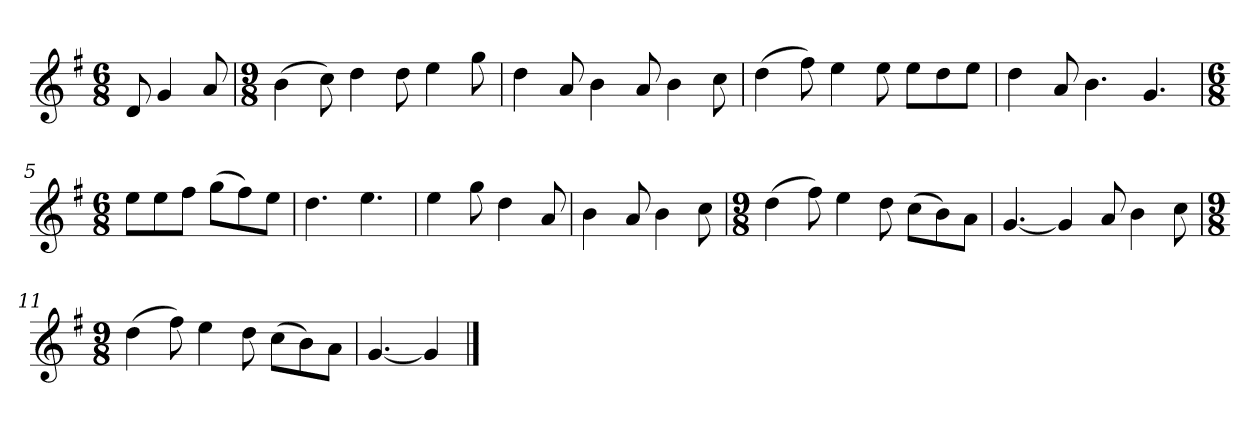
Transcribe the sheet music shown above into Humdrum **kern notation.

**kern
*part1
*staff1
*k[f#]
*M6/8
*MM120
=
8d
4g
8a
=1
*M9/8
(4b
8cc)
4dd
8dd
4ee
8gg
=2
4dd
8a
4b
8a
4b
8cc
=3
(4dd
8ff#)
4ee
8ee
8eeL
8dd
8eeJ
=4
4dd
8a
4.b
4.g
=5
*M6/8
8eeL
8ee
8ff#J
(8ggL
8ff#)
8eeJ
=6
4.dd
4.ee
=7
4ee
8gg
4dd
8a
=8
4b
8a
4b
8cc
=9
*M9/8
(4dd
8ff#)
4ee
8dd
(8ccL
8b)
8aJ
=10
[4.g
4g]
8a
4b
8cc
=11
*M9/8
(4dd
8ff#)
4ee
8dd
(8ccL
8b)
8aJ
=12
[4.g
4g]
==
*-
